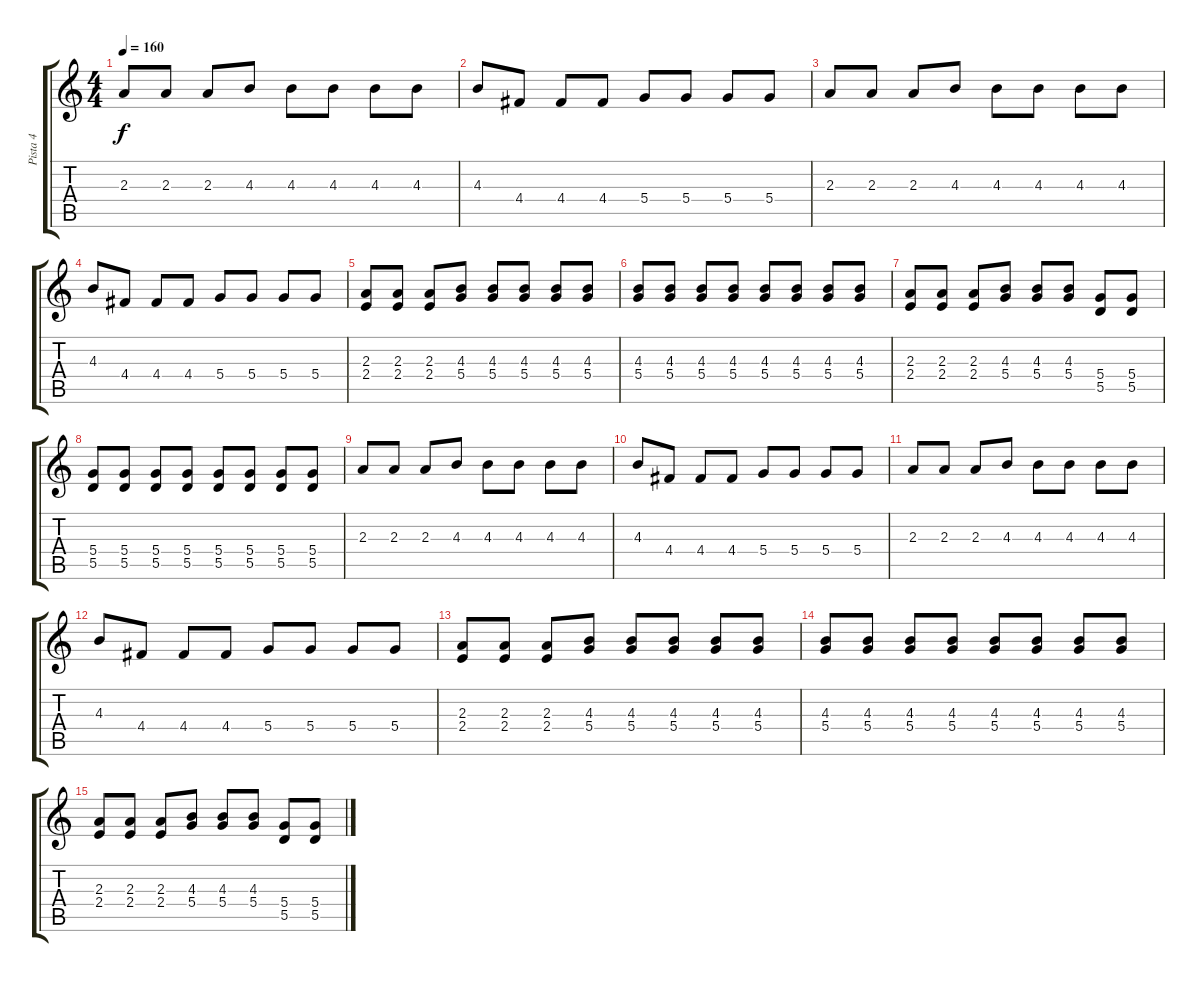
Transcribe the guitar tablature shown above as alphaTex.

\track ("Pista 4" "Pista 4") {instrument distortionguitar}
\staff {score tabs}
\tuning (E4 B3 G3 D3 A2 E2) {hide}
\ts (4 4)
\tempo 160
\clef g2
\ks c
2.3.8{dy f volume 12 balance 0} 2.3.8 2.3.8 4.3.8 4.3.8 4.3.8 4.3.8 4.3.8 |
4.3.8 4.4.8 4.4.8 4.4.8 5.4.8 5.4.8 5.4.8 5.4.8 |
2.3.8 2.3.8 2.3.8 4.3.8 4.3.8 4.3.8 4.3.8 4.3.8 |
4.3.8 4.4.8 4.4.8 4.4.8 5.4.8 5.4.8 5.4.8 5.4.8 |
(2.3 2.4).8 (2.3 2.4).8 (2.3 2.4).8 (4.3 5.4).8 (4.3 5.4).8 (4.3 5.4).8 (4.3 5.4).8 (4.3 5.4).8 |
(4.3 5.4).8 (4.3 5.4).8 (4.3 5.4).8 (4.3 5.4).8 (4.3 5.4).8 (4.3 5.4).8 (4.3 5.4).8 (4.3 5.4).8 |
(2.3 2.4).8 (2.3 2.4).8 (2.3 2.4).8 (4.3 5.4).8 (4.3 5.4).8 (4.3 5.4).8 (5.4 5.5).8 (5.4 5.5).8 |
(5.4 5.5).8 (5.4 5.5).8 (5.4 5.5).8 (5.4 5.5).8 (5.4 5.5).8 (5.4 5.5).8 (5.4 5.5).8 (5.4 5.5).8 |
2.3.8 2.3.8 2.3.8 4.3.8 4.3.8 4.3.8 4.3.8 4.3.8 |
4.3.8 4.4.8 4.4.8 4.4.8 5.4.8 5.4.8 5.4.8 5.4.8 |
2.3.8 2.3.8 2.3.8 4.3.8 4.3.8 4.3.8 4.3.8 4.3.8 |
4.3.8 4.4.8 4.4.8 4.4.8 5.4.8 5.4.8 5.4.8 5.4.8 |
(2.3 2.4).8 (2.3 2.4).8 (2.3 2.4).8 (4.3 5.4).8 (4.3 5.4).8 (4.3 5.4).8 (4.3 5.4).8 (4.3 5.4).8 |
(4.3 5.4).8 (4.3 5.4).8 (4.3 5.4).8 (4.3 5.4).8 (4.3 5.4).8 (4.3 5.4).8 (4.3 5.4).8 (4.3 5.4).8 |
(2.3 2.4).8 (2.3 2.4).8 (2.3 2.4).8 (4.3 5.4).8 (4.3 5.4).8 (4.3 5.4).8 (5.4 5.5).8 (5.4 5.5).8
